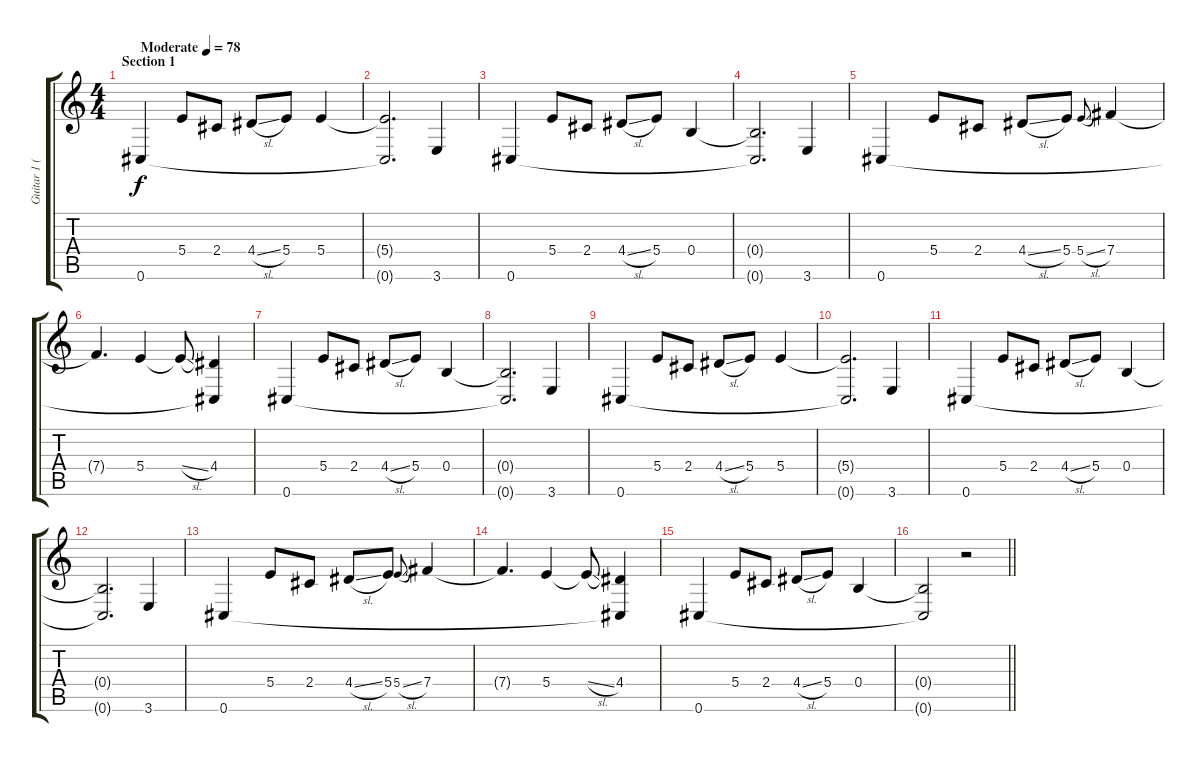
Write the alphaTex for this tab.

\track ("Guitar 1 (Clean)" "Guitar 1 (") {instrument electricguitarjazz}
\staff {score tabs}
\tuning (Db4 Ab3 E3 B2 Gb2 Db2) {hide}
\ts (4 4)
\section ("" "Section 1")
\tempo (78 "Moderate")
\clef g2
\ks c
0.6.4{dy f instrument electricguitarjazz} 5.4.8 2.4.8 4.4{sl}.8 5.4.8 5.4.4 |
(5.4{t} 0.6{t}).2{d} 3.6.4 |
0.6.4 5.4.8 2.4.8 4.4{sl}.8 5.4.8 0.4.4 |
(0.4{t} 0.6{t}).2{d} 3.6.4 |
0.6.4 5.4.8 2.4.8 4.4{sl}.8 5.4.8 5.4{sl}.8{gr onbeat} 7.4.4 |
7.4{t}.4{d} 5.4.4 5.4{sl t}.8 (4.4 0.6{t}).4 |
0.6.4 5.4.8 2.4.8 4.4{sl}.8 5.4.8 0.4.4 |
(0.4{t} 0.6{t}).2{d} 3.6.4 |
0.6.4 5.4.8 2.4.8 4.4{sl}.8 5.4.8 5.4.4 |
(5.4{t} 0.6{t}).2{d} 3.6.4 |
0.6.4 5.4.8 2.4.8 4.4{sl}.8 5.4.8 0.4.4 |
(0.4{t} 0.6{t}).2{d} 3.6.4 |
0.6.4 5.4.8 2.4.8 4.4{sl}.8 5.4.8 5.4{sl}.8{gr onbeat} 7.4.4 |
7.4{t}.4{d} 5.4.4 5.4{sl t}.8 (4.4 0.6{t}).4 |
0.6.4 5.4.8 2.4.8 4.4{sl}.8 5.4.8 0.4.4 |
\barLineRight lightlight
(0.4{t} 0.6{t}).2 r.2
